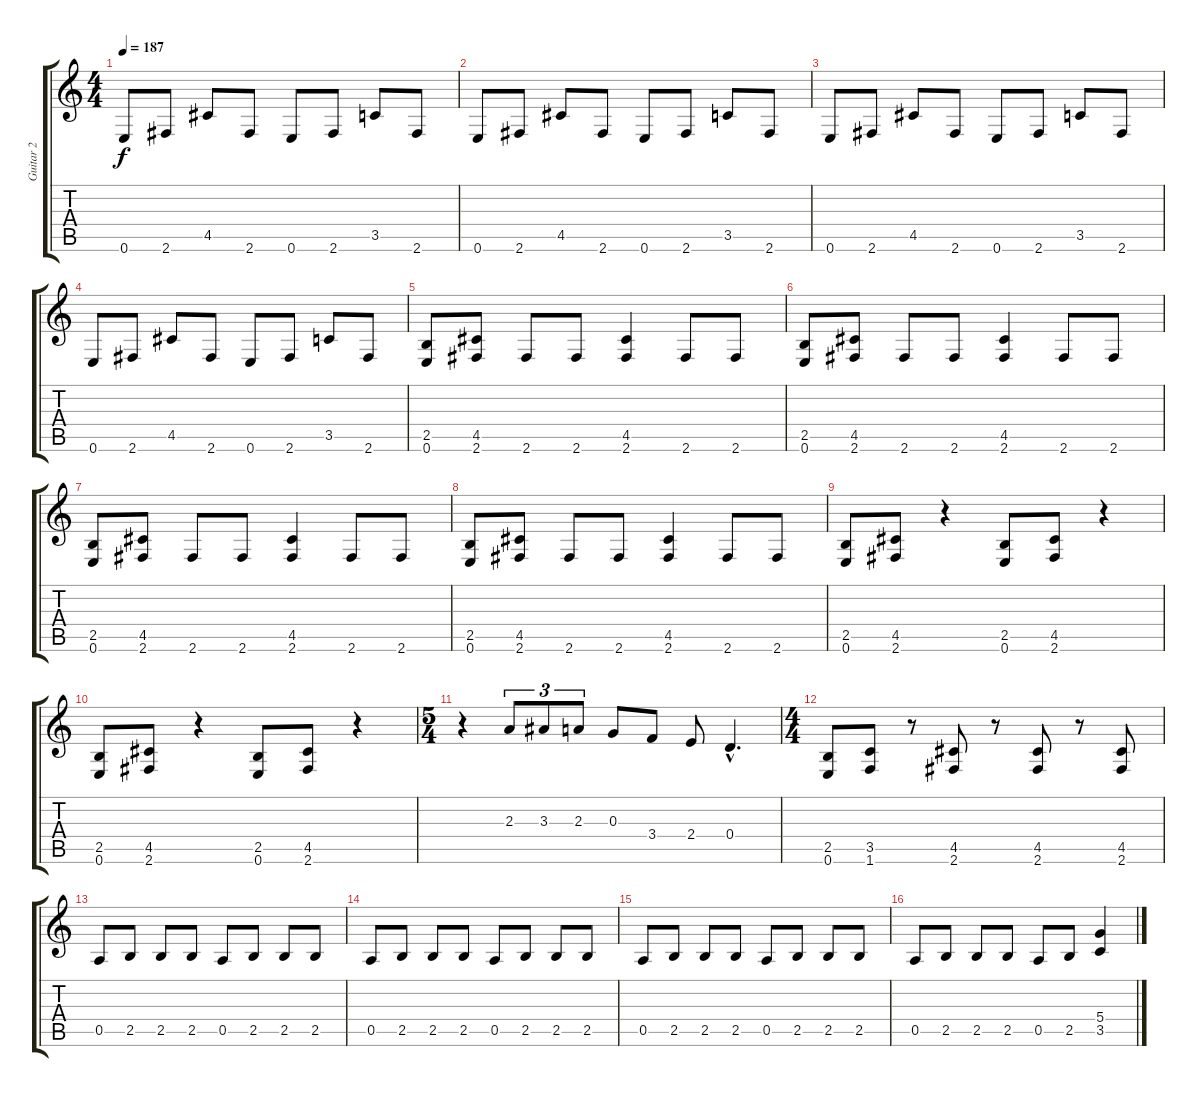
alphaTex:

\track ("Guitar 2" "Guitar 2") {instrument distortionguitar}
\staff {score tabs}
\tuning (E4 B3 G3 D3 A2 E2) {hide}
\ts (4 4)
\tempo 187
\clef g2
\ks c
0.6.8{dy f} 2.6.8 4.5.8 2.6.8 0.6.8 2.6.8 3.5.8 2.6.8 |
0.6.8 2.6.8 4.5.8 2.6.8 0.6.8 2.6.8 3.5.8 2.6.8 |
0.6.8 2.6.8 4.5.8 2.6.8 0.6.8 2.6.8 3.5.8 2.6.8 |
0.6.8 2.6.8 4.5.8 2.6.8 0.6.8 2.6.8 3.5.8 2.6.8 |
(2.5 0.6).8 (4.5 2.6).8 2.6.8 2.6.8 (4.5 2.6).4 2.6.8 2.6.8 |
(2.5 0.6).8 (4.5 2.6).8 2.6.8 2.6.8 (4.5 2.6).4 2.6.8 2.6.8 |
(2.5 0.6).8 (4.5 2.6).8 2.6.8 2.6.8 (4.5 2.6).4 2.6.8 2.6.8 |
(2.5 0.6).8 (4.5 2.6).8 2.6.8 2.6.8 (4.5 2.6).4 2.6.8 2.6.8 |
(2.5 0.6).8 (4.5 2.6).8 r.4 (2.5 0.6).8 (4.5 2.6).8 r.4 |
(2.5 0.6).8 (4.5 2.6).8 r.4 (2.5 0.6).8 (4.5 2.6).8 r.4 |
\ts (5 4)
r.4 2.3.8{tu (3 2)} 3.3.8{tu (3 2)} 2.3.8{tu (3 2)} 0.3.8 3.4.8 2.4.8 0.4{hac}.4{d} |
\ts (4 4)
(2.5 0.6).8 (3.5 1.6).8 r.8 (4.5 2.6).8 r.8 (4.5 2.6).8 r.8 (4.5 2.6).8 |
0.5.8 2.5.8 2.5.8 2.5.8 0.5.8 2.5.8 2.5.8 2.5.8 |
0.5.8 2.5.8 2.5.8 2.5.8 0.5.8 2.5.8 2.5.8 2.5.8 |
0.5.8 2.5.8 2.5.8 2.5.8 0.5.8 2.5.8 2.5.8 2.5.8 |
0.5.8 2.5.8 2.5.8 2.5.8 0.5.8 2.5.8 (5.4 3.5).4
